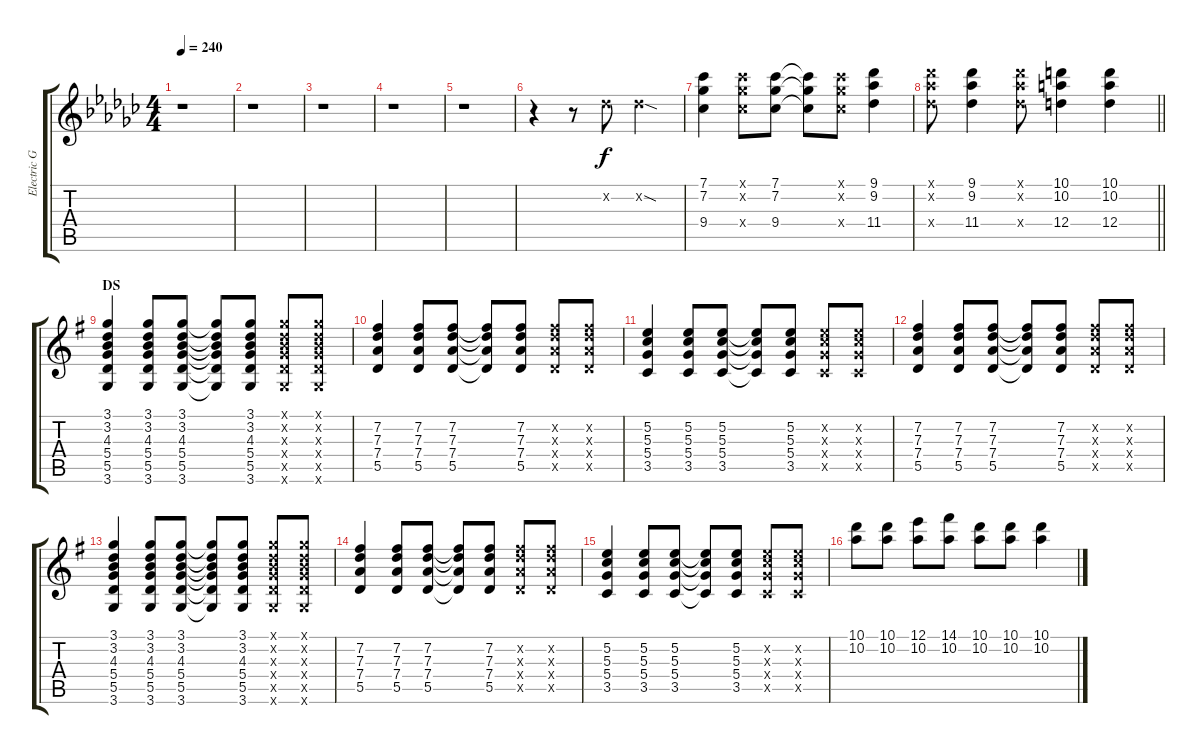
\track ("Electric Guitar" "Electric G") {instrument overdrivenguitar}
\staff {score tabs}
\tuning (E4 B3 G3 D3 A2 E2) {hide}
\ts (4 4)
\section ("" "")
\tempo 240
\clef g2
\ks gb
r.1{dy f} |
r.1 |
r.1 |
r.1 |
r.1 |
r.4 r.8 2.2{x}.8 2.2{sod x}.2 |
(7.1 7.2 9.4).4 (7.1{x} 7.2{x} 9.4{x}).8 (7.1 7.2 9.4).8 (7.1{t} 7.2{t} 9.4{t}).8 (7.1{x} 7.2{x} 9.4{x}).8 (9.1 9.2 11.4).4 |
\barLineRight lightlight
(9.1{x} 9.2{x} 11.4{x}).8 (9.1 9.2 11.4).4 (9.1{x} 9.2{x} 11.4{x}).8 (10.1 10.2 12.4).4 (10.1 10.2 12.4).4 |
\section ("" "DS")
\ks g
(3.1 3.2 4.3 5.4 5.5 3.6).4 (3.1 3.2 4.3 5.4 5.5 3.6).8 (3.1 3.2 4.3 5.4 5.5 3.6).8 (3.1{t} 3.2{t} 4.3{t} 5.4{t} 5.5{t} 3.6{t}).8 (3.1 3.2 4.3 5.4 5.5 3.6).8 (3.1{x} 3.2{x} 4.3{x} 5.4{x} 5.5{x} 3.6{x}).8 (3.1{x} 3.2{x} 4.3{x} 5.4{x} 5.5{x} 3.6{x}).8 |
(7.2 7.3 7.4 5.5).4 (7.2 7.3 7.4 5.5).8 (7.2 7.3 7.4 5.5).8 (7.2{t} 7.3{t} 7.4{t} 5.5{t}).8 (7.2 7.3 7.4 5.5).8 (7.2{x} 7.3{x} 7.4{x} 5.5{x}).8 (7.2{x} 7.3{x} 7.4{x} 5.5{x}).8 |
(5.2 5.3 5.4 3.5).4 (5.2 5.3 5.4 3.5).8 (5.2 5.3 5.4 3.5).8 (5.2{t} 5.3{t} 5.4{t} 3.5{t}).8 (5.2 5.3 5.4 3.5).8 (5.2{x} 5.3{x} 5.4{x} 3.5{x}).8 (5.2{x} 5.3{x} 5.4{x} 3.5{x}).8 |
(7.2 7.3 7.4 5.5).4 (7.2 7.3 7.4 5.5).8 (7.2 7.3 7.4 5.5).8 (7.2{t} 7.3{t} 7.4{t} 5.5{t}).8 (7.2 7.3 7.4 5.5).8 (7.2{x} 7.3{x} 7.4{x} 5.5{x}).8 (7.2{x} 7.3{x} 7.4{x} 5.5{x}).8 |
(3.1 3.2 4.3 5.4 5.5 3.6).4 (3.1 3.2 4.3 5.4 5.5 3.6).8 (3.1 3.2 4.3 5.4 5.5 3.6).8 (3.1{t} 3.2{t} 4.3{t} 5.4{t} 5.5{t} 3.6{t}).8 (3.1 3.2 4.3 5.4 5.5 3.6).8 (3.1{x} 3.2{x} 4.3{x} 5.4{x} 5.5{x} 3.6{x}).8 (3.1{x} 3.2{x} 4.3{x} 5.4{x} 5.5{x} 3.6{x}).8 |
(7.2 7.3 7.4 5.5).4 (7.2 7.3 7.4 5.5).8 (7.2 7.3 7.4 5.5).8 (7.2{t} 7.3{t} 7.4{t} 5.5{t}).8 (7.2 7.3 7.4 5.5).8 (7.2{x} 7.3{x} 7.4{x} 5.5{x}).8 (7.2{x} 7.3{x} 7.4{x} 5.5{x}).8 |
(5.2 5.3 5.4 3.5).4 (5.2 5.3 5.4 3.5).8 (5.2 5.3 5.4 3.5).8 (5.2{t} 5.3{t} 5.4{t} 3.5{t}).8 (5.2 5.3 5.4 3.5).8 (5.2{x} 5.3{x} 5.4{x} 3.5{x}).8 (5.2{x} 5.3{x} 5.4{x} 3.5{x}).8 |
(10.1 10.2).8 (10.1 10.2).8 (12.1 10.2).8 (14.1 10.2).8 (10.1 10.2).8 (10.1 10.2).8 (10.1 10.2).4
